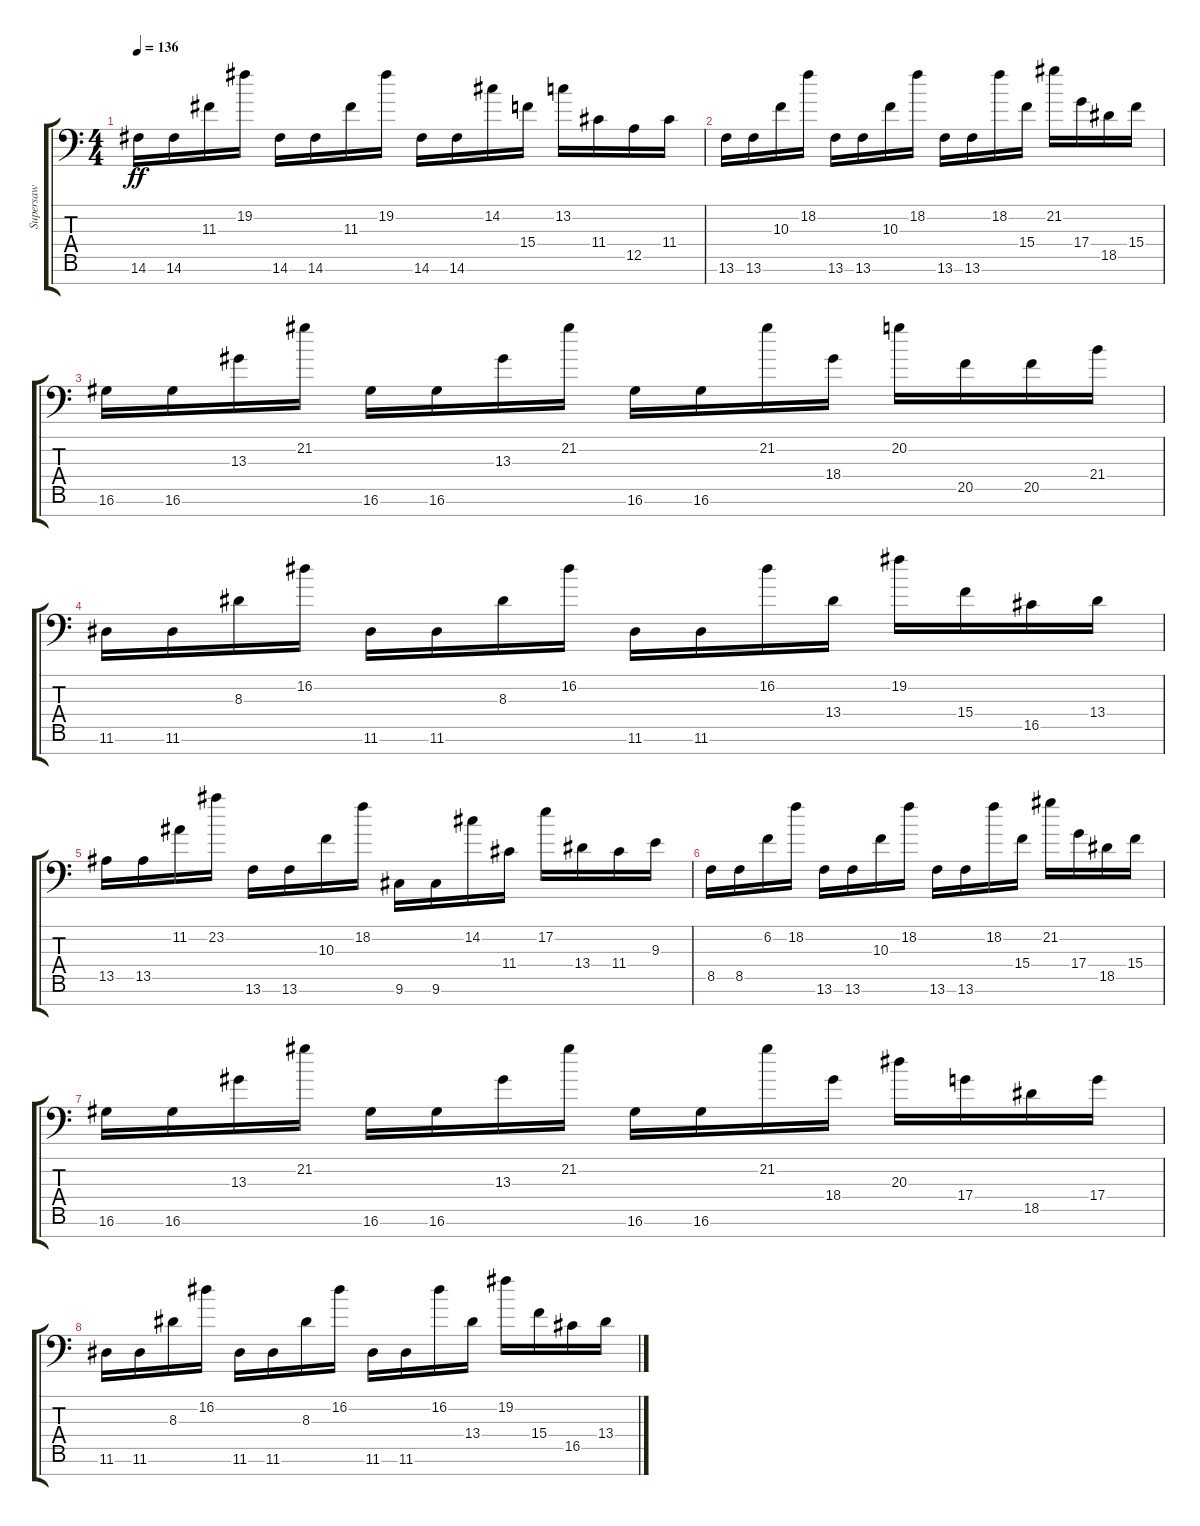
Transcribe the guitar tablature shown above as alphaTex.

\track ("Supersaw" "Supersaw") {instrument lead2sawtooth}
\staff {score tabs}
\tuning (C8 B3 G3 D3 A2 E2 C-1) {hide}
\ts (4 4)
\tempo 136
\clef f4
\ks c
14.6.16{dy ff} 14.6.16 11.3.16 19.2.16 14.6.16 14.6.16 11.3.16 19.2.16 14.6.16 14.6.16 14.2.16 15.4.16 13.2.16 11.4.16 12.5.16 11.4.16 |
13.6.16 13.6.16 10.3.16 18.2.16 13.6.16 13.6.16 10.3.16 18.2.16 13.6.16 13.6.16 18.2.16 15.4.16 21.2.16 17.4.16 18.5.16 15.4.16 |
16.6.16 16.6.16 13.3.16 21.2.16 16.6.16 16.6.16 13.3.16 21.2.16 16.6.16 16.6.16 21.2.16 18.4.16 20.2.16 20.5.16 20.5.16 21.4.16 |
11.6.16 11.6.16 8.3.16 16.2.16 11.6.16 11.6.16 8.3.16 16.2.16 11.6.16 11.6.16 16.2.16 13.4.16 19.2.16 15.4.16 16.5.16 13.4.16 |
13.5.16 13.5.16 11.2.16 23.2.16 13.6.16 13.6.16 10.3.16 18.2.16 9.6.16 9.6.16 14.2.16 11.4.16 17.2.16 13.4.16 11.4.16 9.3.16 |
8.5.16 8.5.16 6.2.16 18.2.16 13.6.16 13.6.16 10.3.16 18.2.16 13.6.16 13.6.16 18.2.16 15.4.16 21.2.16 17.4.16 18.5.16 15.4.16 |
16.6.16 16.6.16 13.3.16 21.2.16 16.6.16 16.6.16 13.3.16 21.2.16 16.6.16 16.6.16 21.2.16 18.4.16 20.3.16 17.4.16 18.5.16 17.4.16 |
11.6.16 11.6.16 8.3.16 16.2.16 11.6.16 11.6.16 8.3.16 16.2.16 11.6.16 11.6.16 16.2.16 13.4.16 19.2.16 15.4.16 16.5.16 13.4.16
